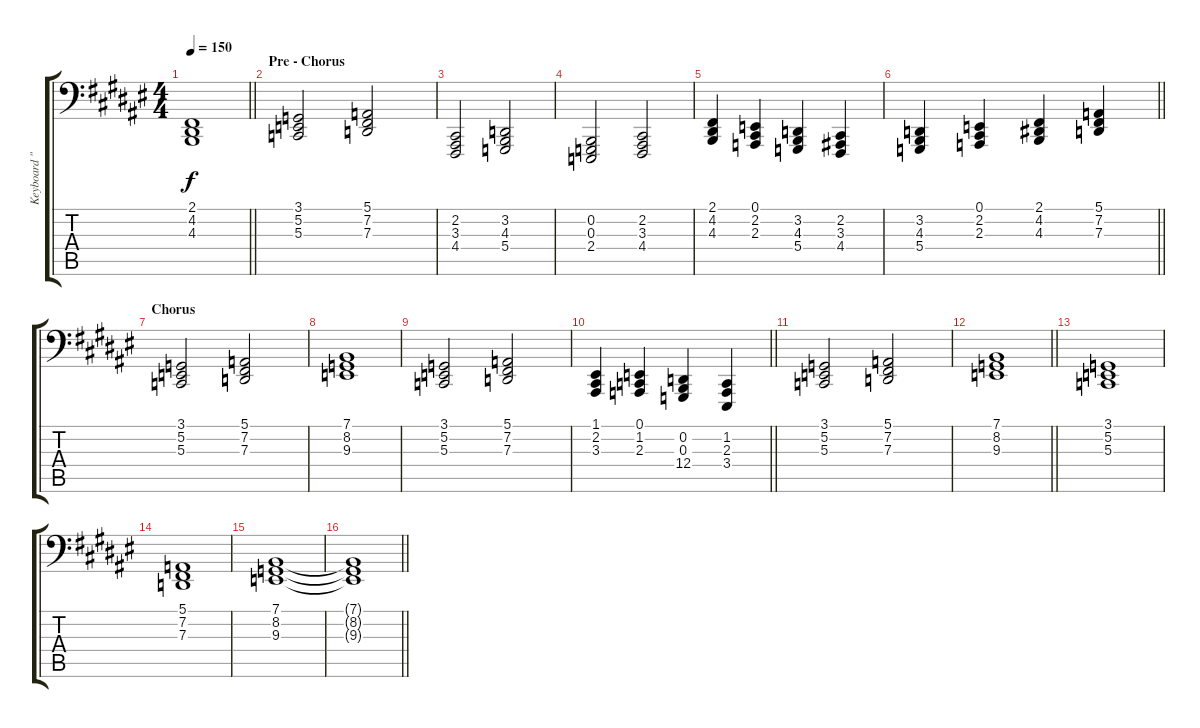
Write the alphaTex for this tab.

\track ("Keyboard \"Left Hand\"" "Keyboard \"") {instrument stringensemble1}
\staff {score tabs}
\tuning (E2 B1 G1 D1 A0 E0) {hide}
\ts (4 4)
\tempo 150
\clef f4
\barLineRight lightlight
\ks d#minor
(2.1 4.2 4.3).1{dy f} |
\section ("" "Pre - Chorus")
(3.1 5.2 5.3).2 (5.1 7.2 7.3).2 |
(2.2 3.3 4.4).2 (3.2 4.3 5.4).2 |
(0.2 0.3 2.4).2 (2.2 3.3 4.4).2 |
(2.1 4.2 4.3).4 (0.1 2.2 2.3).4 (3.2 4.3 5.4).4 (2.2 3.3 4.4).4 |
\barLineRight lightlight
(3.2 4.3 5.4).4 (0.1 2.2 2.3).4 (2.1 4.2 4.3).4 (5.1 7.2 7.3).4 |
\section ("" "Chorus")
(3.1 5.2 5.3).2 (5.1 7.2 7.3).2 |
(7.1 8.2 9.3).1 |
(3.1 5.2 5.3).2 (5.1 7.2 7.3).2 |
\barLineRight lightlight
(1.1 2.2 3.3).4 (0.1 1.2 2.3).4 (0.2 0.3 12.4).4 (1.2 2.3 3.4).4 |
(3.1 5.2 5.3).2 (5.1 7.2 7.3).2 |
\barLineRight lightlight
(7.1 8.2 9.3).1 |
(3.1 5.2 5.3).1 |
(5.1 7.2 7.3).1 |
(7.1 8.2 9.3).1 |
\barLineRight lightlight
(7.1{t} 8.2{t} 9.3{t}).1
